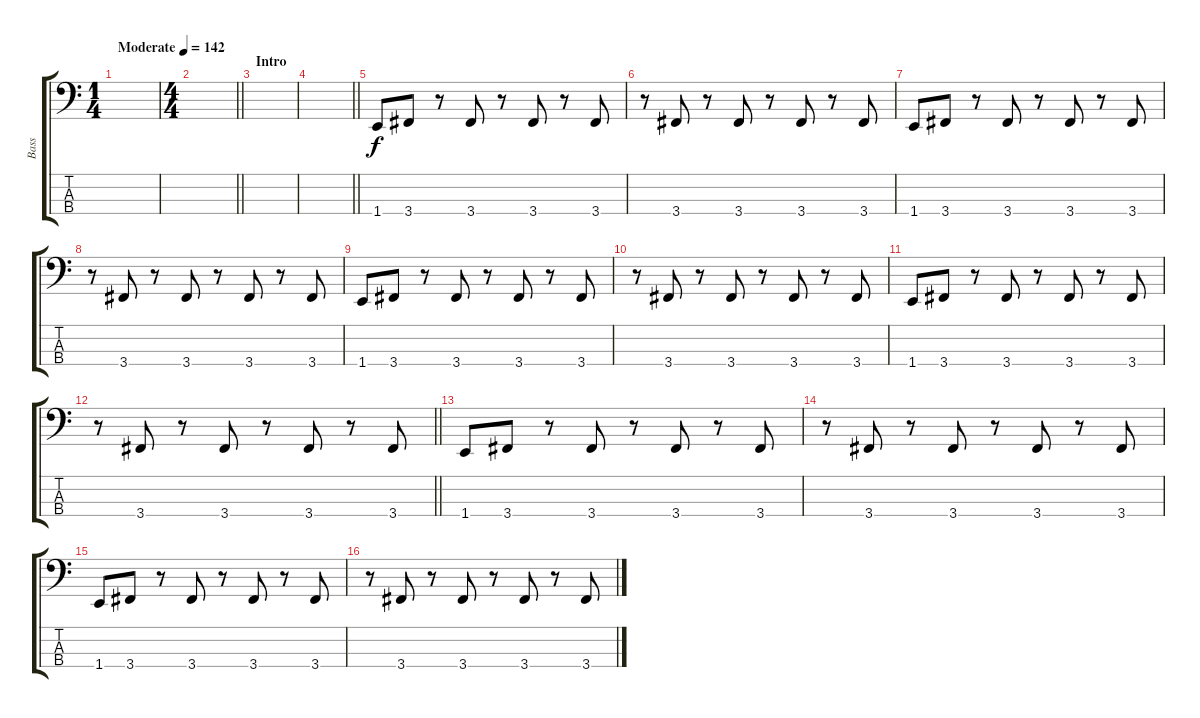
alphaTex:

\track ("Bass" "Bass") {instrument electricbassfinger}
\staff {score tabs}
\tuning (Gb2 Db2 Ab1 Eb1) {hide}
\ts (1 4)
\tempo (142 "Moderate")
\clef f4
\ks c
|
\ts (4 4)
\barLineRight lightlight
|
\section ("" "Intro")
|
\barLineRight lightlight
|
1.4.8 3.4.8 r.8 3.4.8 r.8 3.4.8 r.8 3.4.8 |
r.8 3.4.8 r.8 3.4.8 r.8 3.4.8 r.8 3.4.8 |
1.4.8 3.4.8 r.8 3.4.8 r.8 3.4.8 r.8 3.4.8 |
r.8 3.4.8 r.8 3.4.8 r.8 3.4.8 r.8 3.4.8 |
1.4.8 3.4.8 r.8 3.4.8 r.8 3.4.8 r.8 3.4.8 |
r.8 3.4.8 r.8 3.4.8 r.8 3.4.8 r.8 3.4.8 |
1.4.8 3.4.8 r.8 3.4.8 r.8 3.4.8 r.8 3.4.8 |
\barLineRight lightlight
r.8 3.4.8 r.8 3.4.8 r.8 3.4.8 r.8 3.4.8 |
1.4.8 3.4.8 r.8 3.4.8 r.8 3.4.8 r.8 3.4.8 |
r.8 3.4.8 r.8 3.4.8 r.8 3.4.8 r.8 3.4.8 |
1.4.8 3.4.8 r.8 3.4.8 r.8 3.4.8 r.8 3.4.8 |
r.8 3.4.8 r.8 3.4.8 r.8 3.4.8 r.8 3.4.8
